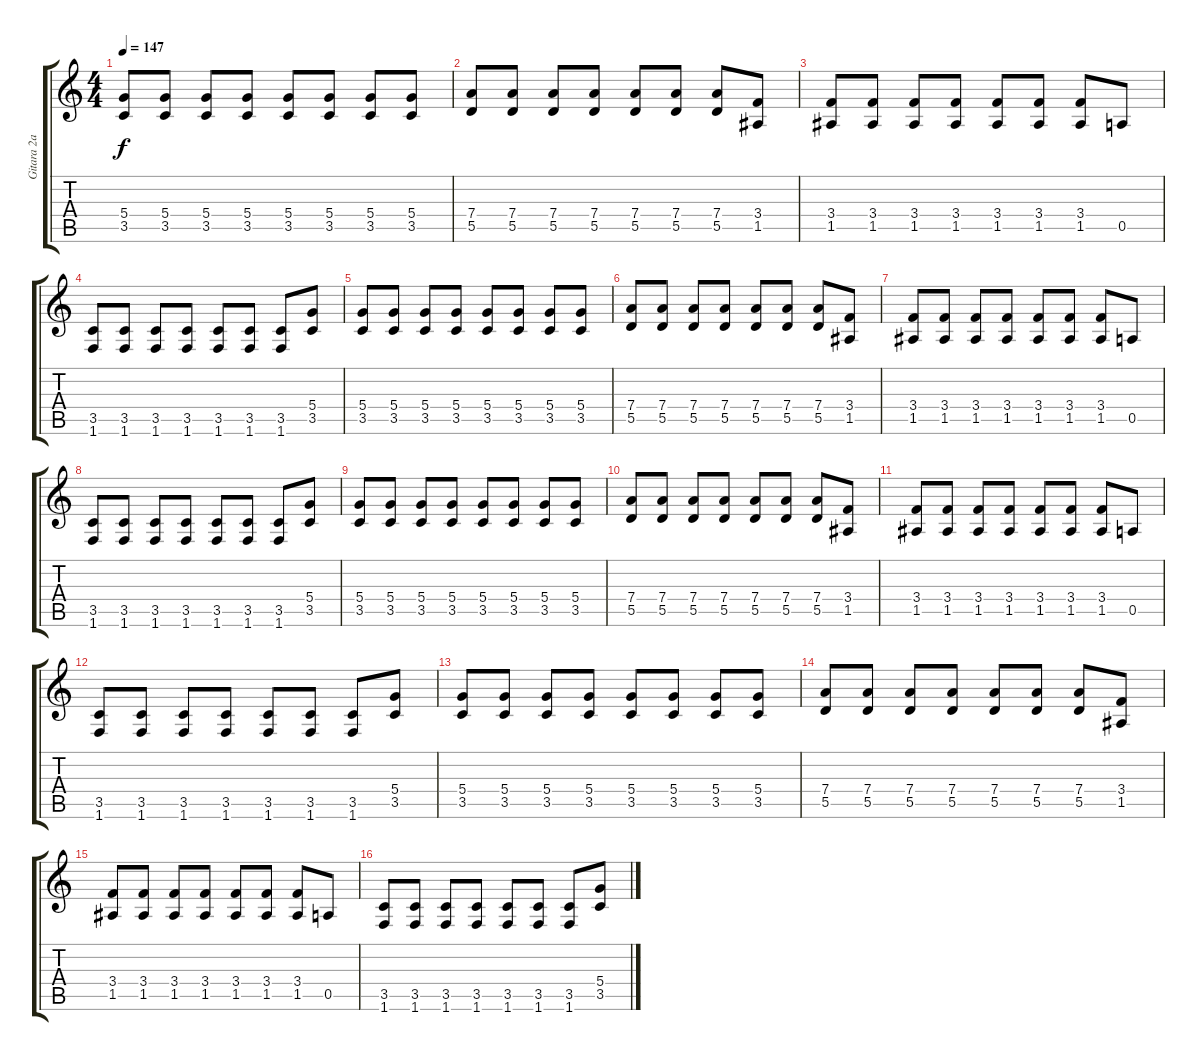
\track ("Gitara 2a" "Gitara 2a") {instrument distortionguitar}
\staff {score tabs}
\tuning (E4 B3 G3 D3 A2 E2) {hide}
\ts (4 4)
\tempo 147
\clef g2
\ks c
(5.4 3.5).8{dy f} (5.4 3.5).8 (5.4 3.5).8 (5.4 3.5).8 (5.4 3.5).8 (5.4 3.5).8 (5.4 3.5).8 (5.4 3.5).8 |
(7.4 5.5).8 (7.4 5.5).8 (7.4 5.5).8 (7.4 5.5).8 (7.4 5.5).8 (7.4 5.5).8 (7.4 5.5).8 (3.4 1.5).8 |
(3.4 1.5).8 (3.4 1.5).8 (3.4 1.5).8 (3.4 1.5).8 (3.4 1.5).8 (3.4 1.5).8 (3.4 1.5).8 0.5.8 |
(3.5 1.6).8 (3.5 1.6).8 (3.5 1.6).8 (3.5 1.6).8 (3.5 1.6).8 (3.5 1.6).8 (3.5 1.6).8 (5.4 3.5).8 |
(5.4 3.5).8 (5.4 3.5).8 (5.4 3.5).8 (5.4 3.5).8 (5.4 3.5).8 (5.4 3.5).8 (5.4 3.5).8 (5.4 3.5).8 |
(7.4 5.5).8 (7.4 5.5).8 (7.4 5.5).8 (7.4 5.5).8 (7.4 5.5).8 (7.4 5.5).8 (7.4 5.5).8 (3.4 1.5).8 |
(3.4 1.5).8 (3.4 1.5).8 (3.4 1.5).8 (3.4 1.5).8 (3.4 1.5).8 (3.4 1.5).8 (3.4 1.5).8 0.5.8 |
(3.5 1.6).8 (3.5 1.6).8 (3.5 1.6).8 (3.5 1.6).8 (3.5 1.6).8 (3.5 1.6).8 (3.5 1.6).8 (5.4 3.5).8 |
(5.4 3.5).8 (5.4 3.5).8 (5.4 3.5).8 (5.4 3.5).8 (5.4 3.5).8 (5.4 3.5).8 (5.4 3.5).8 (5.4 3.5).8 |
(7.4 5.5).8 (7.4 5.5).8 (7.4 5.5).8 (7.4 5.5).8 (7.4 5.5).8 (7.4 5.5).8 (7.4 5.5).8 (3.4 1.5).8 |
(3.4 1.5).8 (3.4 1.5).8 (3.4 1.5).8 (3.4 1.5).8 (3.4 1.5).8 (3.4 1.5).8 (3.4 1.5).8 0.5.8 |
(3.5 1.6).8 (3.5 1.6).8 (3.5 1.6).8 (3.5 1.6).8 (3.5 1.6).8 (3.5 1.6).8 (3.5 1.6).8 (5.4 3.5).8 |
(5.4 3.5).8 (5.4 3.5).8 (5.4 3.5).8 (5.4 3.5).8 (5.4 3.5).8 (5.4 3.5).8 (5.4 3.5).8 (5.4 3.5).8 |
(7.4 5.5).8 (7.4 5.5).8 (7.4 5.5).8 (7.4 5.5).8 (7.4 5.5).8 (7.4 5.5).8 (7.4 5.5).8 (3.4 1.5).8 |
(3.4 1.5).8 (3.4 1.5).8 (3.4 1.5).8 (3.4 1.5).8 (3.4 1.5).8 (3.4 1.5).8 (3.4 1.5).8 0.5.8 |
(3.5 1.6).8 (3.5 1.6).8 (3.5 1.6).8 (3.5 1.6).8 (3.5 1.6).8 (3.5 1.6).8 (3.5 1.6).8 (5.4 3.5).8
